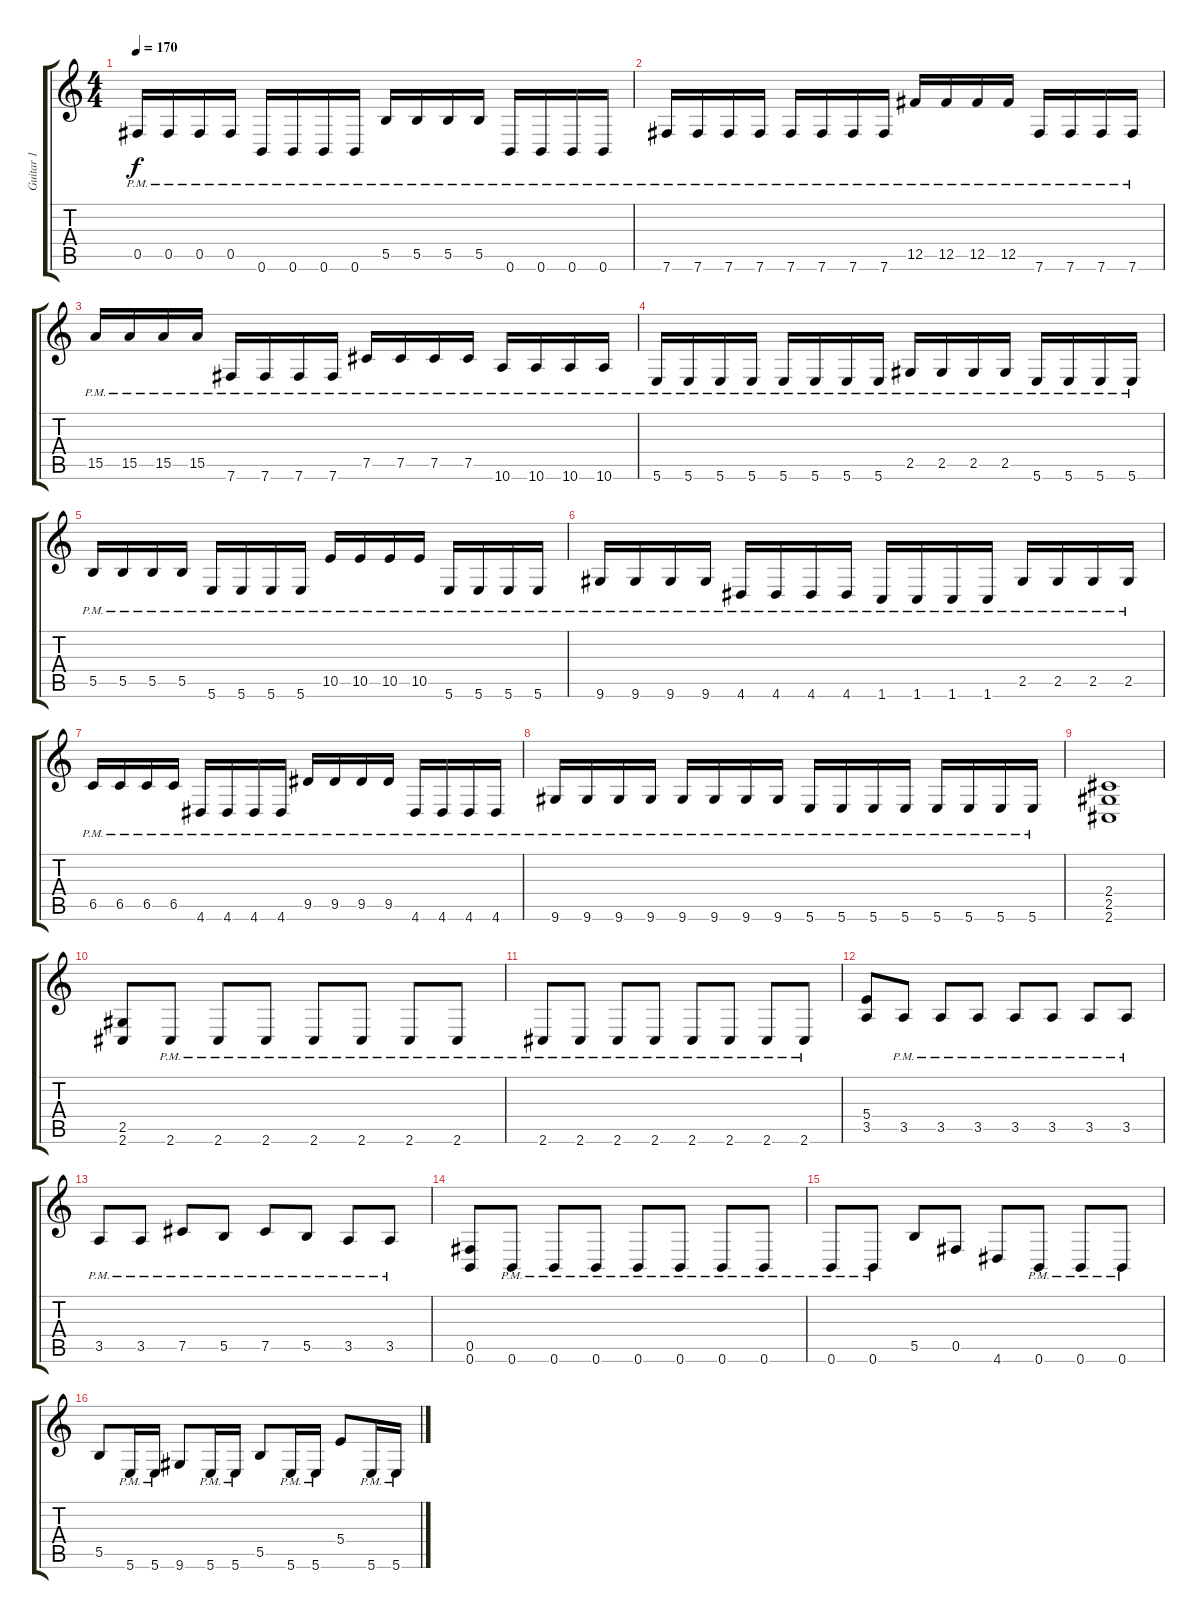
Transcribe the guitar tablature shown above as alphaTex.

\track ("Guitar 1" "Guitar 1") {instrument distortionguitar}
\staff {score tabs}
\tuning (Db4 Ab3 E3 B2 Gb2 B1) {hide}
\ts (4 4)
\tempo 170
\clef g2
\ks c
0.5{pm}.16{dy f} 0.5{pm}.16 0.5{pm}.16 0.5{pm}.16 0.6{pm}.16 0.6{pm}.16 0.6{pm}.16 0.6{pm}.16 5.5{pm}.16 5.5{pm}.16 5.5{pm}.16 5.5{pm}.16 0.6{pm}.16 0.6{pm}.16 0.6{pm}.16 0.6{pm}.16 |
7.6{pm}.16 7.6{pm}.16 7.6{pm}.16 7.6{pm}.16 7.6{pm}.16 7.6{pm}.16 7.6{pm}.16 7.6{pm}.16 12.5{pm}.16 12.5{pm}.16 12.5{pm}.16 12.5{pm}.16 7.6{pm}.16 7.6{pm}.16 7.6{pm}.16 7.6{pm}.16 |
15.5{pm}.16 15.5{pm}.16 15.5{pm}.16 15.5{pm}.16 7.6{pm}.16 7.6{pm}.16 7.6{pm}.16 7.6{pm}.16 7.5{pm}.16 7.5{pm}.16 7.5{pm}.16 7.5{pm}.16 10.6{pm}.16 10.6{pm}.16 10.6{pm}.16 10.6{pm}.16 |
5.6{pm}.16 5.6{pm}.16 5.6{pm}.16 5.6{pm}.16 5.6{pm}.16 5.6{pm}.16 5.6{pm}.16 5.6{pm}.16 2.5{pm}.16 2.5{pm}.16 2.5{pm}.16 2.5{pm}.16 5.6{pm}.16 5.6{pm}.16 5.6{pm}.16 5.6{pm}.16 |
5.5{pm}.16 5.5{pm}.16 5.5{pm}.16 5.5{pm}.16 5.6{pm}.16 5.6{pm}.16 5.6{pm}.16 5.6{pm}.16 10.5{pm}.16 10.5{pm}.16 10.5{pm}.16 10.5{pm}.16 5.6{pm}.16 5.6{pm}.16 5.6{pm}.16 5.6{pm}.16 |
9.6{pm}.16 9.6{pm}.16 9.6{pm}.16 9.6{pm}.16 4.6{pm}.16 4.6{pm}.16 4.6{pm}.16 4.6{pm}.16 1.6{pm}.16 1.6{pm}.16 1.6{pm}.16 1.6{pm}.16 2.5{pm}.16 2.5{pm}.16 2.5{pm}.16 2.5{pm}.16 |
6.5{pm}.16 6.5{pm}.16 6.5{pm}.16 6.5{pm}.16 4.6{pm}.16 4.6{pm}.16 4.6{pm}.16 4.6{pm}.16 9.5{pm}.16 9.5{pm}.16 9.5{pm}.16 9.5{pm}.16 4.6{pm}.16 4.6{pm}.16 4.6{pm}.16 4.6{pm}.16 |
9.6{pm}.16 9.6{pm}.16 9.6{pm}.16 9.6{pm}.16 9.6{pm}.16 9.6{pm}.16 9.6{pm}.16 9.6{pm}.16 5.6{pm}.16 5.6{pm}.16 5.6{pm}.16 5.6{pm}.16 5.6{pm}.16 5.6{pm}.16 5.6{pm}.16 5.6{pm}.16 |
(2.4 2.5 2.6).1 |
(2.5 2.6).8 2.6{pm}.8 2.6{pm}.8 2.6{pm}.8 2.6{pm}.8 2.6{pm}.8 2.6{pm}.8 2.6{pm}.8 |
2.6{pm}.8 2.6{pm}.8 2.6{pm}.8 2.6{pm}.8 2.6{pm}.8 2.6{pm}.8 2.6{pm}.8 2.6{pm}.8 |
(5.4 3.5).8 3.5{pm}.8 3.5{pm}.8 3.5{pm}.8 3.5{pm}.8 3.5{pm}.8 3.5{pm}.8 3.5{pm}.8 |
3.5{pm}.8 3.5{pm}.8 7.5{pm}.8 5.5{pm}.8 7.5{pm}.8 5.5{pm}.8 3.5{pm}.8 3.5{pm}.8 |
(0.5 0.6).8 0.6{pm}.8 0.6{pm}.8 0.6{pm}.8 0.6{pm}.8 0.6{pm}.8 0.6{pm}.8 0.6{pm}.8 |
0.6{pm}.8 0.6{pm}.8 5.5.8 0.5.8 4.6.8 0.6{pm}.8 0.6{pm}.8 0.6{pm}.8 |
5.5.8 5.6{pm}.16 5.6{pm}.16 9.6.8 5.6{pm}.16 5.6{pm}.16 5.5.8 5.6{pm}.16 5.6{pm}.16 5.4.8 5.6{pm}.16 5.6{pm}.16
